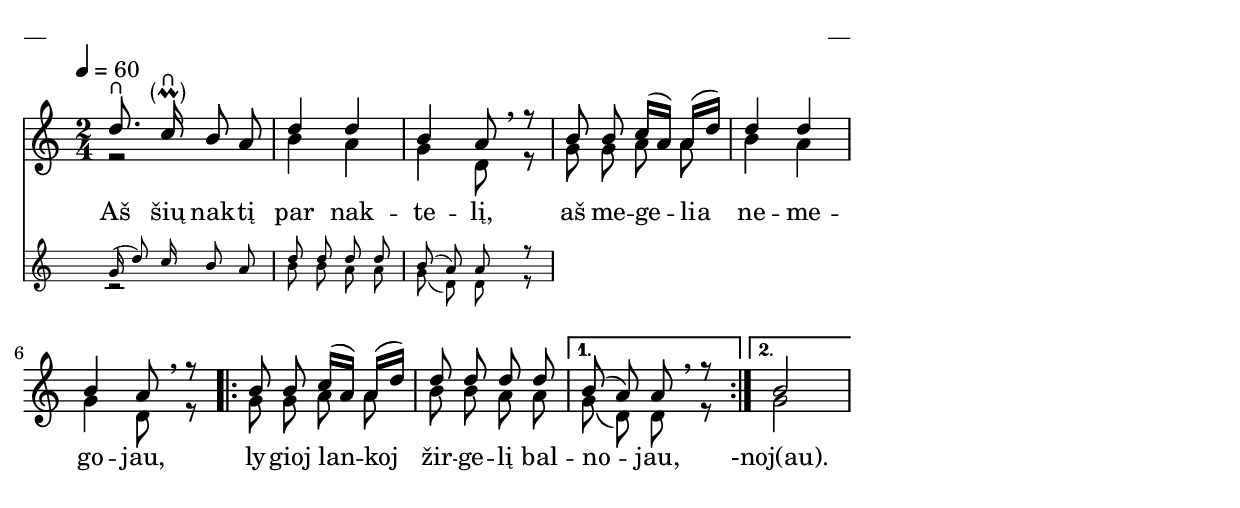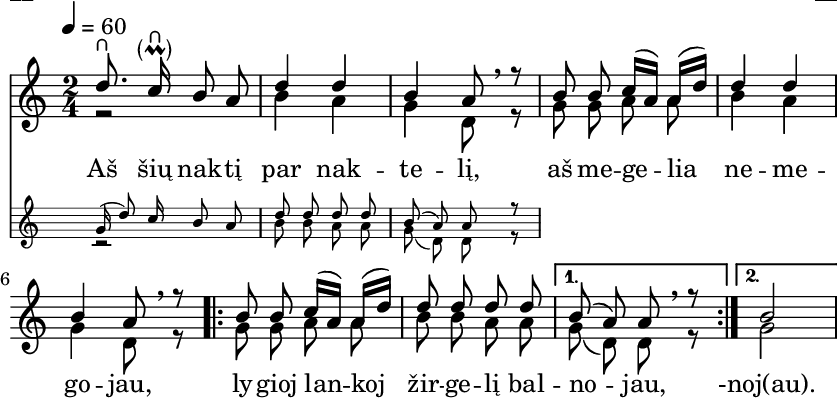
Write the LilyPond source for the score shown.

\version "2.13.18"
#(ly:set-option 'crop #t)

%\header {
%    title = "Aš šių naktį"
%}
% "Skamba, skamba kankliai, 1993"
\paper {
line-width = 14\cm
left-margin = 0.4\cm
between-system-padding = 0.1\cm
between-system-space = 0.1\cm
}
\layout {
indent = #0
ragged-last = ##f
}


voiceA = \relative c' {
\tempo 4=60
\clef "treble"
\key c \major
\time 2/4
<< { d'8.\rheel
\override ParenthesesItem #'font-size = #0
c16-\parenthesize\prall\rheel b8 a | d4 d | b4 a8 \breathe r }
\new Staff \with {
\remove "Time_signature_engraver"
alignAboveContext = #"main"
fontSize = #-3
\override StaffSymbol #'staff-space = #(magstep -3)
\override StaffSymbol #'thickness = #(magstep -3)
}
%% { \autoBeamOff \voiceOne g16( d'8) c16 b8 a | <<b8 d>> <<b d>> <<a d>> <<a d>> | <<g,8( b>> <<d,) a'>> <<d,8 a'>> \breathe r }
{ <<
\new Voice = "voiceAA" { \voiceOne \autoBeamOff g16( d'8) c16 b8 a | d8 d d d | b8( a) a r }
\new Voice = "voiceAB" { \voiceTwo \autoBeamOff r2 | b8 b a a  | g8( d) d r }
>> }
>>
b'8 b c16[( a]) a[( d]) | d4 d | b4 a8 \breathe  r
\repeat volta 2 {
b8 b c16[( a]) a[( d]) | d8 d d d
}
\alternative { { b8( a) a8 \breathe r } { b2 } }
}

lyricA = \lyricmode {
Aš šių nak -- tį par nak -- te -- lį,
aš me -- ge -- lia ne -- me -- go -- jau,
ly -- gioj lan -- koj žir -- ge -- lį bal -- no -- jau,
-noj(au).
}


voiceB = \relative c' {
\clef "treble"
\key c \major
\time 2/4
r2 | b'4 a | g4 d8 r |
g8 g a a | b4 a | g4 d8 r
\repeat volta 2 {
g8 g a a | b8 b  a a
}
\alternative { { g8( d) d8 r } { g2 } }
}


fullScore = <<
\new Staff {
<<
\new Voice = "voiceA" { \voiceOne \autoBeamOff \voiceA }
\new Lyrics \lyricsto "voiceA" \lyricA
\new Voice = "voiceB" { \voiceTwo \autoBeamOff \voiceB }
>>
}
>>

\score {
\fullScore
\header { piece = "__" opus = "__" }
}
\markup { \with-color #(x11-color 'white) \sans \smaller "__" }
\score {
\unfoldRepeats
\fullScore
\midi {
\context { \Staff \remove "Staff_performer" }
\context { \Voice \consists "Staff_performer" }
}
}
